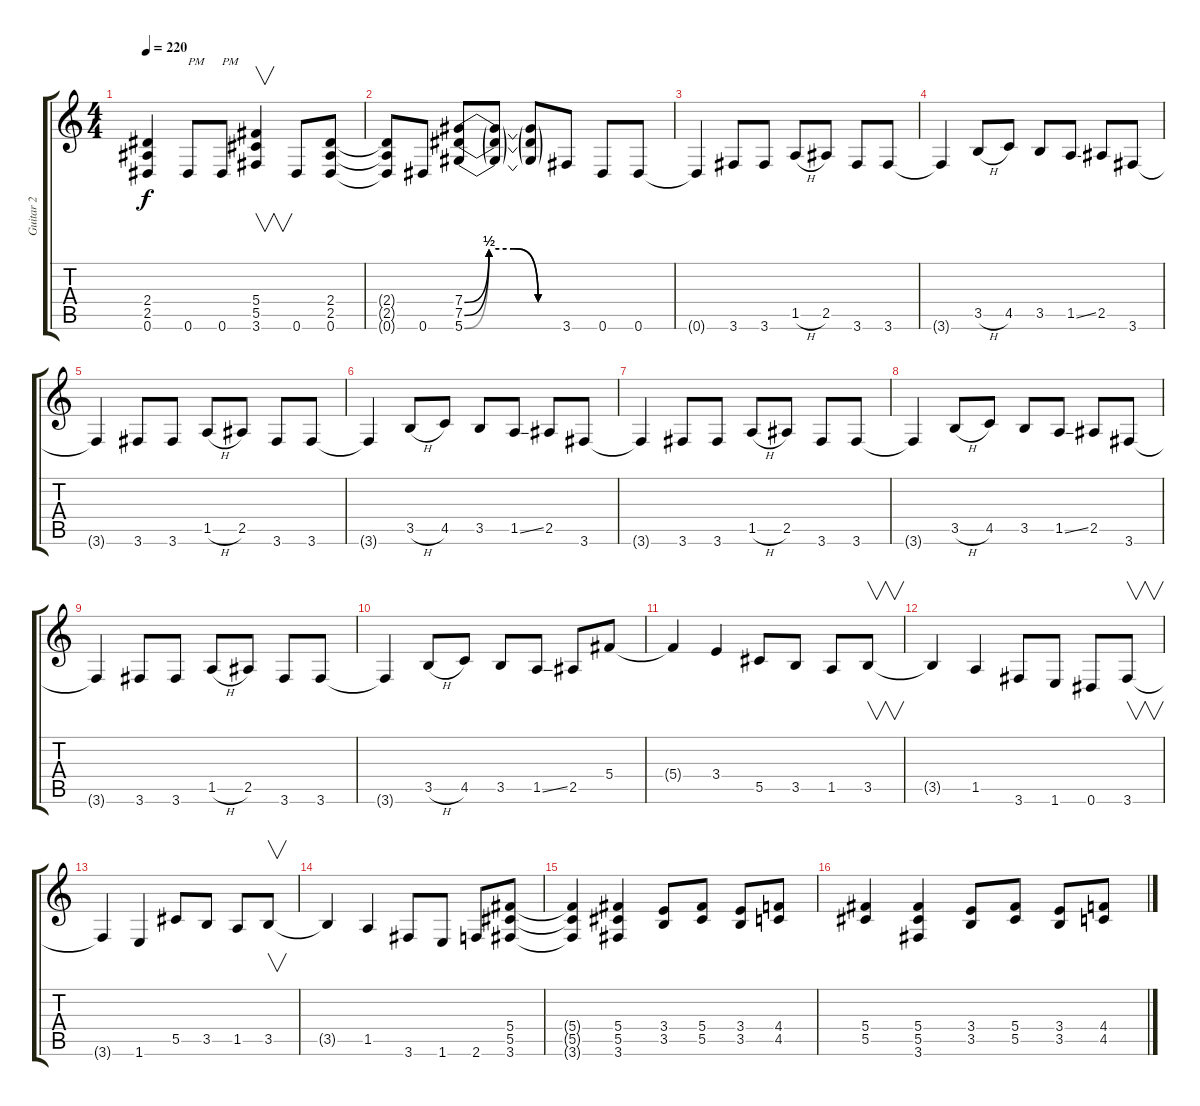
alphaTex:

\track ("Guitar 2" "Guitar 2") {instrument distortionguitar}
\staff {score tabs}
\tuning (Eb4 Bb3 Gb3 Db3 Ab2 Eb2) {hide}
\ts (4 4)
\tempo 220
\clef g2
\ks c
(2.4{t} 2.5{t} 0.6{t}).4{dy f} 0.6.8{txt "PM"} 0.6.8{txt "PM"} (5.4 5.5 3.6).4{v} 0.6.8 (2.4 2.5 0.6).8 |
(2.4{t} 2.5{t} 0.6{t}).8 0.6.8 (7.4{be (custom 0 0 15 2 30 2 45 0 60 0)} 7.5{be (custom 0 0 15 2 30 2 45 0 60 0)} 5.6{be (custom 0 0 15 2 30 2 45 0 60 0)}).8 (7.4{t} 7.5{t} 5.6{t}).8 (7.4{t} 7.5{t} 5.6{t}).8 3.6.8 0.6.8 0.6.8 |
0.6{t}.4 3.6.8 3.6.8 1.5{h}.8 2.5.8 3.6.8 3.6.8 |
3.6{t}.4 3.5{h}.8 4.5.8 3.5.8 1.5{ss}.8 2.5.8 3.6.8 |
3.6{t}.4 3.6.8 3.6.8 1.5{h}.8 2.5.8 3.6.8 3.6.8 |
3.6{t}.4 3.5{h}.8 4.5.8 3.5.8 1.5{ss}.8 2.5.8 3.6.8 |
3.6{t}.4 3.6.8 3.6.8 1.5{h}.8 2.5.8 3.6.8 3.6.8 |
3.6{t}.4 3.5{h}.8 4.5.8 3.5.8 1.5{ss}.8 2.5.8 3.6.8 |
3.6{t}.4 3.6.8 3.6.8 1.5{h}.8 2.5.8 3.6.8 3.6.8 |
3.6{t}.4 3.5{h}.8 4.5.8 3.5.8 1.5{ss}.8 2.5.8 5.4.8 |
5.4{t}.4 3.4.4 5.5.8 3.5.8 1.5.8 3.5.8{v} |
3.5{t}.4 1.5.4 3.6.8 1.6.8 0.6.8 3.6.8{v} |
3.6{t}.4 1.6.4 5.5.8 3.5.8 1.5.8 3.5.8{v} |
3.5{t}.4 1.5.4 3.6.8 1.6.8 2.6.8 (5.4 5.5 3.6).8 |
(5.4{t} 5.5{t} 3.6{t}).4 (5.4 5.5 3.6).4 (3.4 3.5).8 (5.4 5.5).8 (3.4 3.5).8 (4.4 4.5).8 |
(5.4 5.5).4 (5.4 5.5 3.6).4 (3.4 3.5).8 (5.4 5.5).8 (3.4 3.5).8 (4.4 4.5).8
